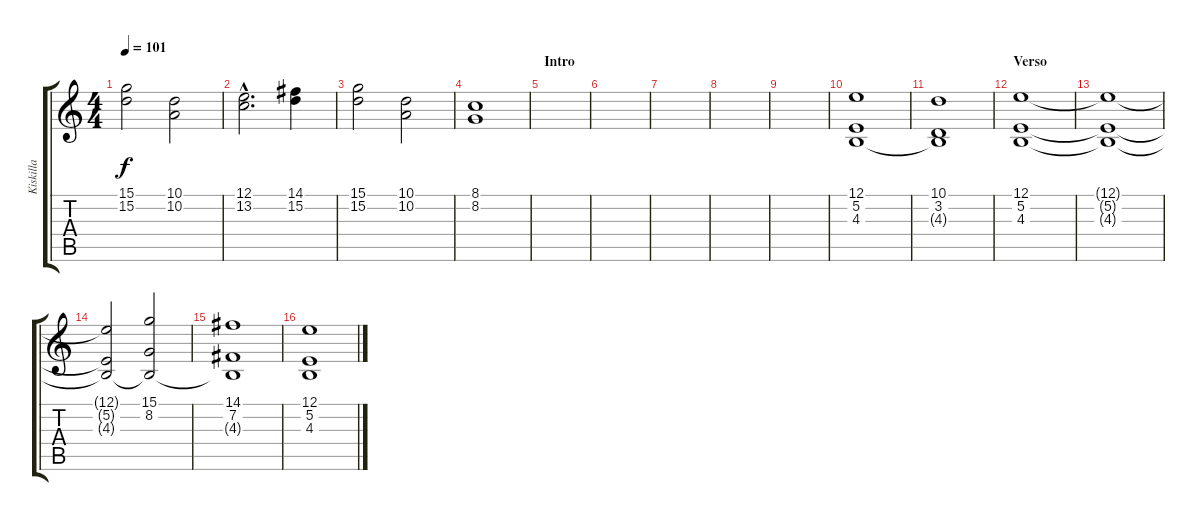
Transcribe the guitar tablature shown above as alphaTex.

\track ("Kiskilla" "Kiskilla") {instrument stringensemble1}
\staff {score tabs}
\tuning (E4 B3 G3 D3 A2 E2) {hide}
\ts (4 4)
\tempo 101
\clef g2
\ks c
(15.1 15.2).2{dy f} (10.1 10.2).2 |
(12.1{hac} 13.2{hac}).2{d} (14.1 15.2).4 |
(15.1 15.2).2 (10.1 10.2).2 |
(8.1 8.2).1 |
\section ("" "Intro")
|
|
|
|
|
(12.1 5.2 4.3).1{volume 7} |
(10.1 3.2 4.3{t}).1 |
\section ("" "Verso")
(12.1 5.2 4.3).1 |
(12.1{t} 5.2{t} 4.3{t}).1 |
(12.1{t} 5.2{t} 4.3{t}).2 (15.1 8.2 4.3{t}).2 |
(14.1 7.2 4.3{t}).1 |
(12.1 5.2 4.3).1{volume 5}
